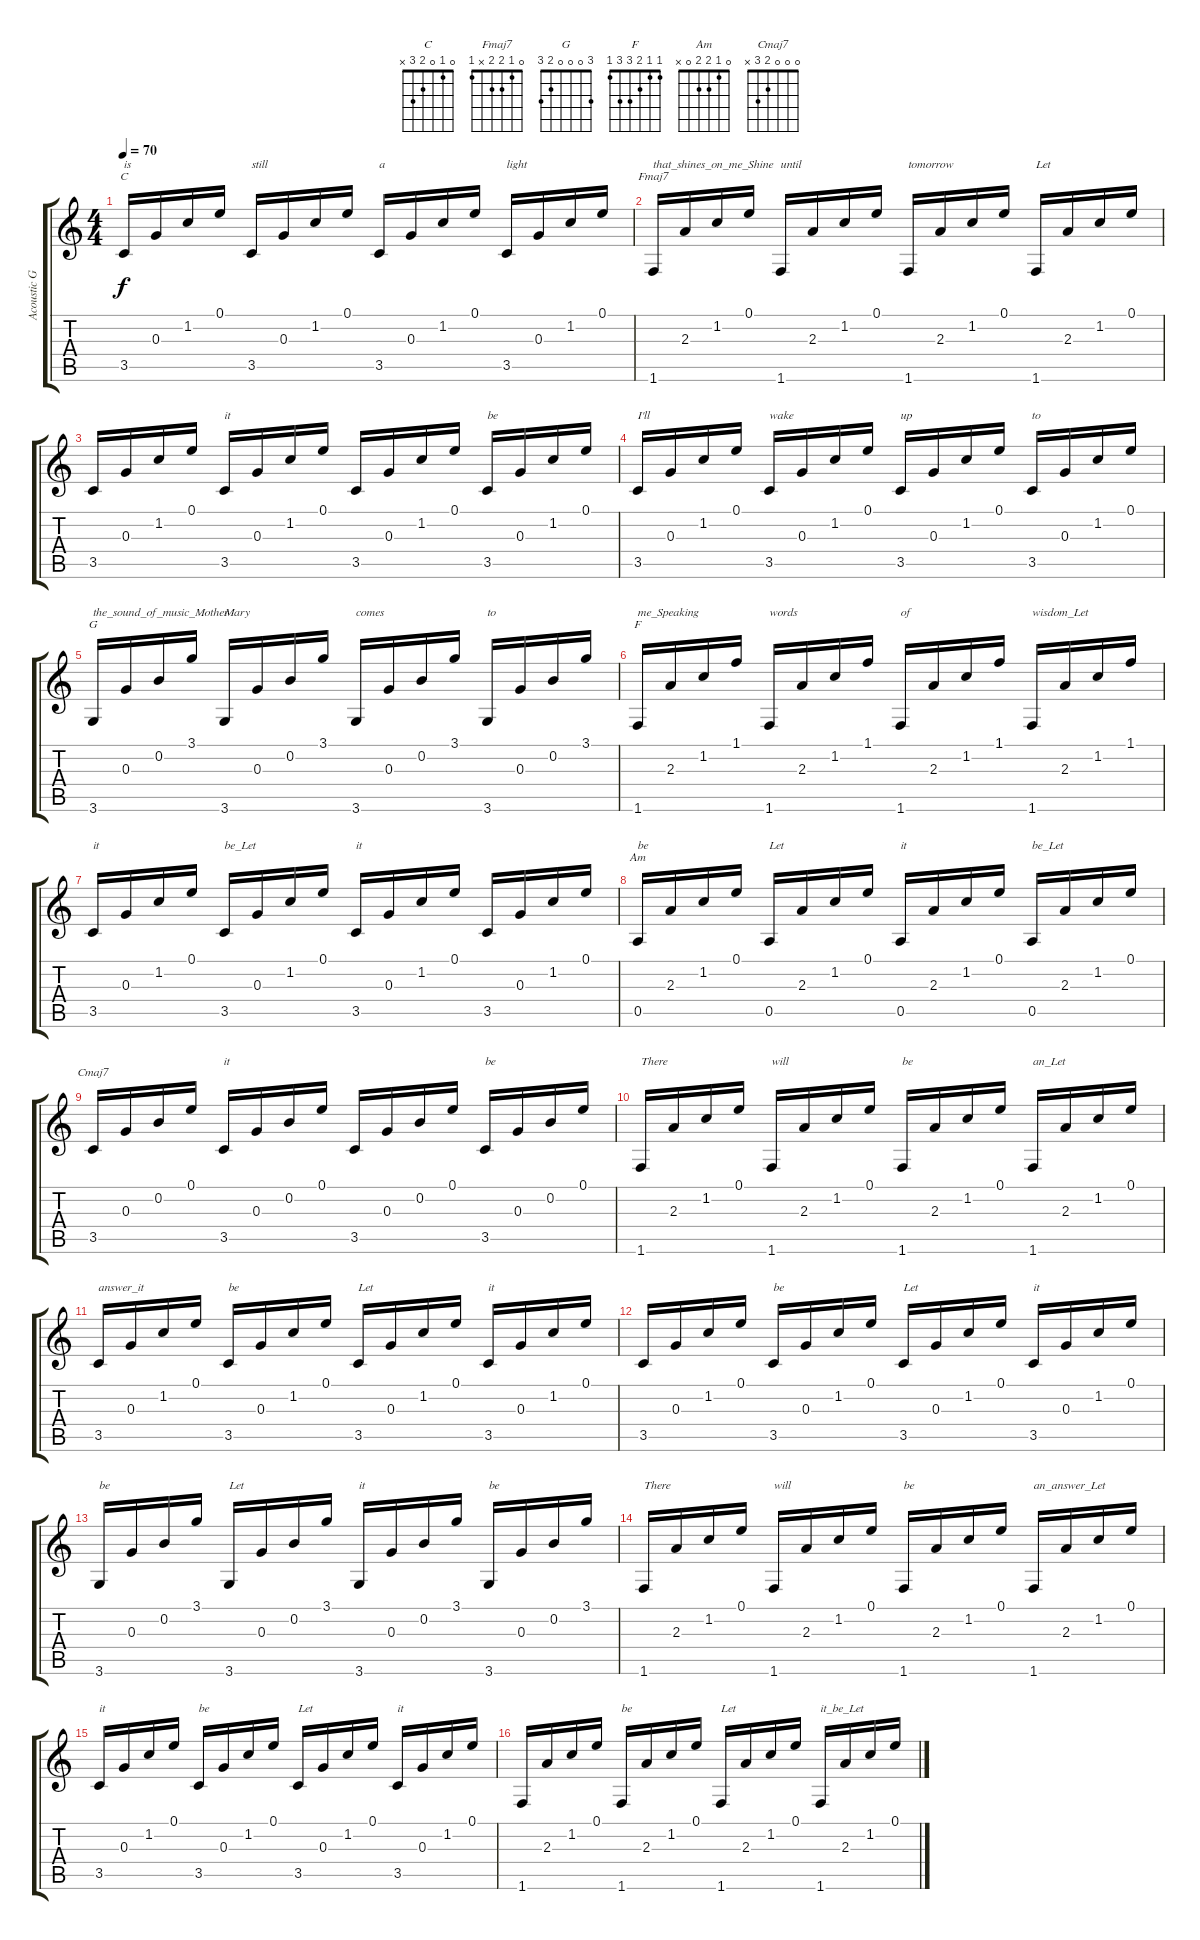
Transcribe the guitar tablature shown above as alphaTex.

\track ("Acoustic Guitar" "Acoustic G") {instrument acousticguitarsteel}
\staff {score tabs}
\tuning (E4 B3 G3 D3 A2 E2) {hide}
\chord ("C" 0 1 0 2 3 x)
\chord ("Fmaj7" 0 1 2 2 x 1)
\chord ("G" 3 0 0 0 2 3)
\chord ("F" 1 1 2 3 3 1)
\chord ("Am" 0 1 2 2 0 x)
\chord ("Cmaj7" 0 0 0 2 3 x)
\ts (4 4)
\tempo 70
\clef g2
\ks c
3.5.16{ch "C" txt "is" dy f} 0.3.16 1.2.16 0.1.16 3.5.16{txt "still"} 0.3.16 1.2.16 0.1.16 3.5.16{txt "a"} 0.3.16 1.2.16 0.1.16 3.5.16{txt "light"} 0.3.16 1.2.16 0.1.16 |
1.6.16{ch "Fmaj7" txt "that_shines_on_me_Shine"} 2.3.16 1.2.16 0.1.16 1.6.16{txt "until"} 2.3.16 1.2.16 0.1.16 1.6.16{txt "tomorrow"} 2.3.16 1.2.16 0.1.16 1.6.16{txt "Let"} 2.3.16 1.2.16 0.1.16 |
3.5.16 0.3.16 1.2.16 0.1.16 3.5.16{txt "it"} 0.3.16 1.2.16 0.1.16 3.5.16 0.3.16 1.2.16 0.1.16 3.5.16{txt "be"} 0.3.16 1.2.16 0.1.16 |
3.5.16{txt "I'll"} 0.3.16 1.2.16 0.1.16 3.5.16{txt "wake"} 0.3.16 1.2.16 0.1.16 3.5.16{txt "up"} 0.3.16 1.2.16 0.1.16 3.5.16{txt "to"} 0.3.16 1.2.16 0.1.16 |
3.6.16{ch "G" txt "the_sound_of_music_Mother"} 0.3.16 0.2.16 3.1.16 3.6.16{txt "Mary"} 0.3.16 0.2.16 3.1.16 3.6.16{txt "comes"} 0.3.16 0.2.16 3.1.16 3.6.16{txt "to"} 0.3.16 0.2.16 3.1.16 |
1.6.16{ch "F" txt "me_Speaking"} 2.3.16 1.2.16 1.1.16 1.6.16{txt "words"} 2.3.16 1.2.16 1.1.16 1.6.16{txt "of"} 2.3.16 1.2.16 1.1.16 1.6.16{txt "wisdom_Let"} 2.3.16 1.2.16 1.1.16 |
3.5.16{txt "it"} 0.3.16 1.2.16 0.1.16 3.5.16{txt "be_Let"} 0.3.16 1.2.16 0.1.16 3.5.16{txt "it"} 0.3.16 1.2.16 0.1.16 3.5.16 0.3.16 1.2.16 0.1.16 |
0.5.16{ch "Am" txt "be"} 2.3.16 1.2.16 0.1.16 0.5.16{txt "Let"} 2.3.16 1.2.16 0.1.16 0.5.16{txt "it"} 2.3.16 1.2.16 0.1.16 0.5.16{txt "be_Let"} 2.3.16 1.2.16 0.1.16 |
3.5.16{ch "Cmaj7"} 0.3.16 0.2.16 0.1.16 3.5.16{txt "it"} 0.3.16 0.2.16 0.1.16 3.5.16 0.3.16 0.2.16 0.1.16 3.5.16{txt "be"} 0.3.16 0.2.16 0.1.16 |
1.6.16{txt "There"} 2.3.16 1.2.16 0.1.16 1.6.16{txt "will"} 2.3.16 1.2.16 0.1.16 1.6.16{txt "be"} 2.3.16 1.2.16 0.1.16 1.6.16{txt "an_Let"} 2.3.16 1.2.16 0.1.16 |
3.5.16{txt "answer_it"} 0.3.16 1.2.16 0.1.16 3.5.16{txt "be"} 0.3.16 1.2.16 0.1.16 3.5.16{txt "Let"} 0.3.16 1.2.16 0.1.16 3.5.16{txt "it"} 0.3.16 1.2.16 0.1.16 |
3.5.16 0.3.16 1.2.16 0.1.16 3.5.16{txt "be"} 0.3.16 1.2.16 0.1.16 3.5.16{txt "Let"} 0.3.16 1.2.16 0.1.16 3.5.16{txt "it"} 0.3.16 1.2.16 0.1.16 |
3.6.16{txt "be"} 0.3.16 0.2.16 3.1.16 3.6.16{txt "Let"} 0.3.16 0.2.16 3.1.16 3.6.16{txt "it"} 0.3.16 0.2.16 3.1.16 3.6.16{txt "be"} 0.3.16 0.2.16 3.1.16 |
1.6.16{txt "There"} 2.3.16 1.2.16 0.1.16 1.6.16{txt "will"} 2.3.16 1.2.16 0.1.16 1.6.16{txt "be"} 2.3.16 1.2.16 0.1.16 1.6.16{txt "an_answer_Let"} 2.3.16 1.2.16 0.1.16 |
3.5.16{txt "it"} 0.3.16 1.2.16 0.1.16 3.5.16{txt "be"} 0.3.16 1.2.16 0.1.16 3.5.16{txt "Let"} 0.3.16 1.2.16 0.1.16 3.5.16{txt "it"} 0.3.16 1.2.16 0.1.16 |
1.6.16 2.3.16 1.2.16 0.1.16 1.6.16{txt "be"} 2.3.16 1.2.16 0.1.16 1.6.16{txt "Let"} 2.3.16 1.2.16 0.1.16 1.6.16{txt "it_be_Let"} 2.3.16 1.2.16 0.1.16
